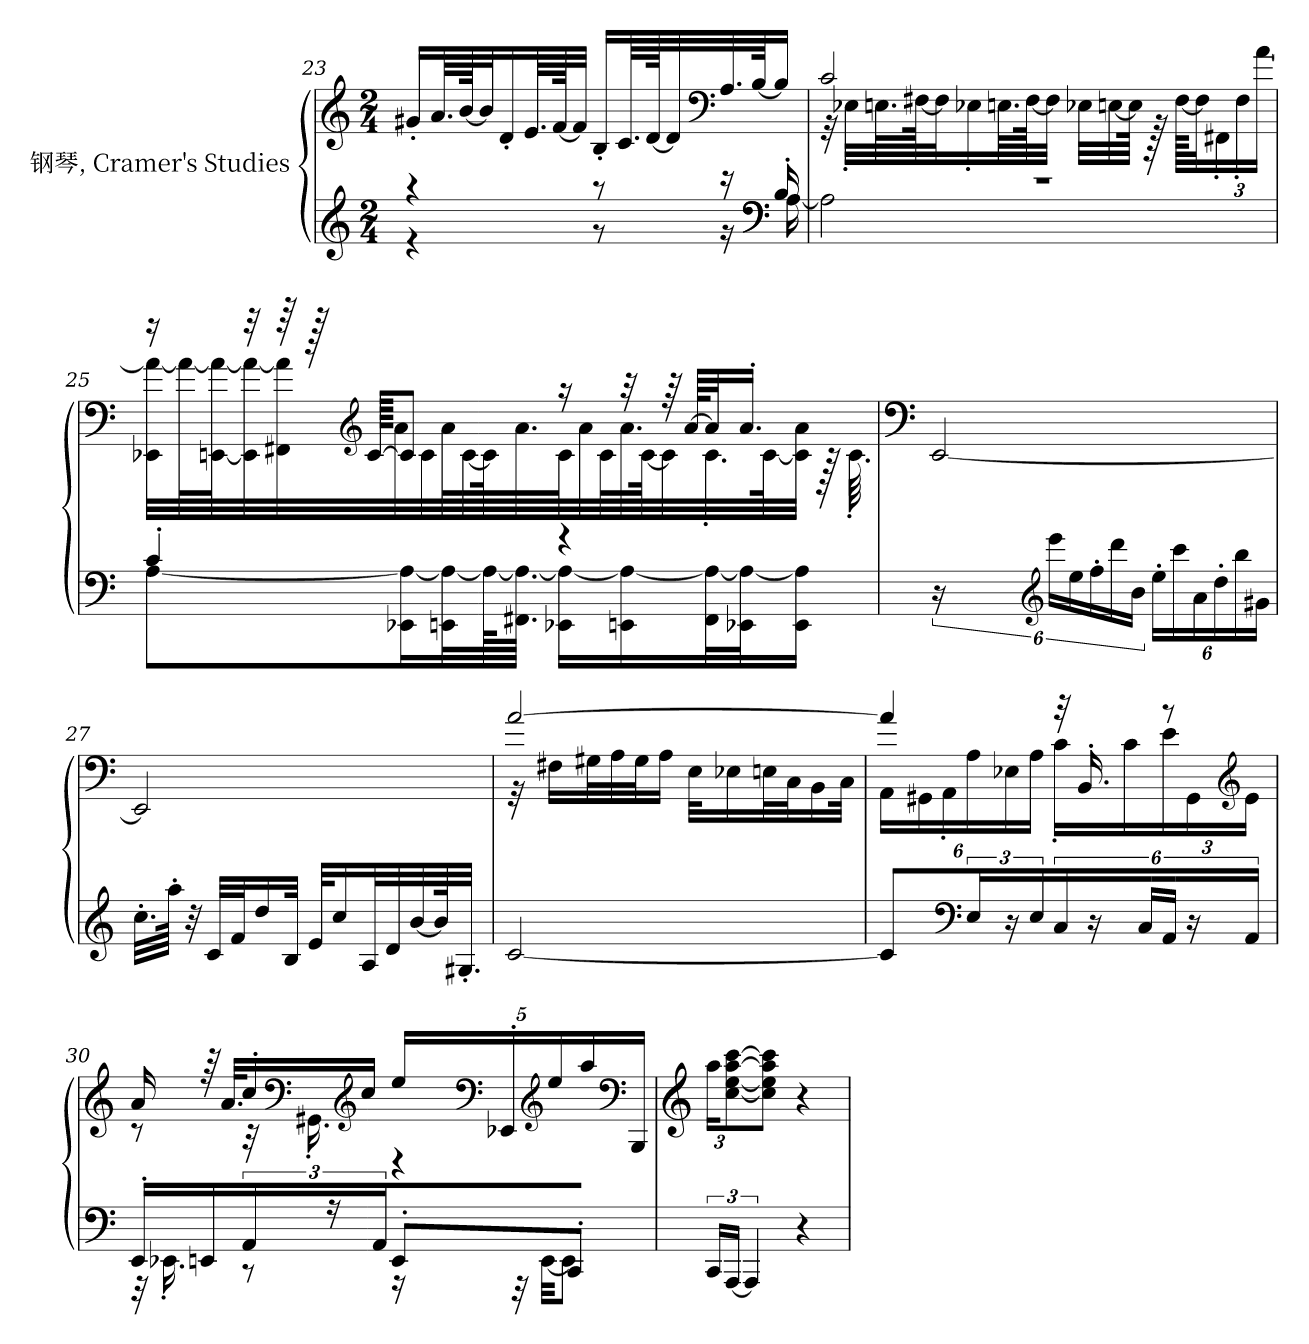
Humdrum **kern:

**kern	**kern
*part1	*part1
*staff2	*staff1
*I"钢琴, Cramer's Studies	*
!!LO:LB:g=z
*clefG2	*clefG2
*k[]	*k[]
*M2/4	*M2/4
=23	=23
*^	*
4r	4r	16g#X'/LL
.	.	64.a/LL
.	.	[128b/JK
.	.	32b/J]
.	.	16d'/
.	.	64.e/LL
.	.	[128f/JK
.	.	32f/JJJ]
8r	8r	16B'/LL
.	.	64.c/LL
.	.	[128d/JK
.	.	32d/]
*	*	*clefF4
16r	16r	32.A/
.	.	[64B/JK
*clefF4	*	*
16B'/	[16A\	16B/JJ]
!!LO:LB:g=z
=24	=24	=24
*	*	*^
2r	2A\]	2c/	32r
.	.	.	32E-X'\LLL
.	.	.	64.En\L
.	.	.	[128F#X\JK
.	.	.	32F#\J]
.	.	.	16E-X'\
.	.	.	64.En\LL
.	.	.	[128F#\JK
.	.	.	32F#\JJJ]
.	.	.	32E-X\LLL
.	.	.	[32En\
.	.	.	64E\JJJk]
.	.	.	128r
.	.	.	[128F#\KKLLL
.	.	.	32F#\J]
*	*	*	*Xbrackettup
.	.	.	24FF#X'\
.	.	.	24F#'\
.	.	.	[24a\JJ
!!LO:PB:g=z	!!
=25	=25	=25	=25
4c'/	[8A\L	16r	32EE-X\ 32a\_LLL
.	.	.	64a\L_
.	.	.	[64EEn\ 64a\_J
.	.	32r	32EE\] 32a\_
.	.	64r	32FF#X\ 32a\]
.	.	128r	.
*	*	*clefG2	*
.	.	[128c/KKKKL	.
.	16EE-X\ 16A\_L	8c/J]	32a\
.	.	.	32c\
.	32EEn\ 32A\_L	.	64a\L
.	.	.	[64c\
.	128A\KL_	.	128c\K]
.	64.FF#X\ 64.A\_JJJJ	.	64.a\
4r	16EE-X\ 16A\_LL	16r	64c\J
.	.	.	32a\
.	.	.	64c\L
.	16EEn\ 16A\_	32r	64.a\
.	.	.	[128c\JK
.	.	64r	32c\]
.	.	[64a/KLLL	.
.	32FF#\ 32A\_L	32a/J]	32.c'\
.	32EE-X\ 32A\_J	16.a'/JJ	.
.	.	.	[64c\K
.	16EE-\ 16A\]JJ	.	32c\] 32a\JJJ
.	.	.	128r
.	.	.	64.c'\
*v	*v	*	*
*	*v	*v
!!LO:LB:g=z
=26	=26
*	*clefF4
24r	[2EE/
*clefG2	*
24eee\LL	.
24ee\	.
*Xbrackettup	*
24ff'\	.
24ddd\	.
24b\JJ	.
24ee'\LL	.
24ccc\	.
24a\	.
24dd'\	.
24bb\	.
24g#X\JJ	.
=27	=27
32.cc'\LLL	2EE/]
64aa'\JJJk	.
32r	.
32c/LLL	.
32f/J	.
16dd/	.
32B/JJk	.
32e/KLL	.
16cc/	.
32A/L	.
32d/	.
[32b/	.
64b/K]	.
32.G#X'/JJJ	.
=28	=28
*	*^
[2c/	[2a/	32r
.	.	16F#X\LL
.	.	32G#X\L
.	.	32A\
.	.	32G#\J
.	.	16A\JJ
.	.	32E\KLL
.	.	16E-X\
.	.	32En\L
.	.	32C\J
.	.	16BB\
.	.	32C\JJk
!!LO:LB:g=z	!!
=29	=29	=29
8c/L]	4a/]	24AA\LL
.	.	24GG#X\
.	.	24AA'\
*clefF4	*	*
*brackettup	*	*
24E/Jk	.	24A\
24r	.	24E-X\
24E\	.	24A\JJ
24C/	32r	16c'\LL
.	16.BB'/	.
24r	.	.
.	.	16c\
24C/LL	.	.
24AA/JJ	8r	24e\
24r	.	24GG#\
*	*clefG2	*
24AA/	.	24e\JJ
=30	=30	=30
*^	*	*
16EE'/LL	32r	16a/	8r
.	16.EE-X'\	.	.
16EEn/	.	64r	.
.	.	32.a/KLL	.
24AA/JJ	8r	16cc'/	32r
*	*	*clefF4	*
.	.	.	16.GG#X'\
24r	.	.	.
*	*	*clefG2	*
.	.	16cc/JJ	.
24AA/	.	.	.
8EE'/L	16r	20ee/LL	4r
*	*	*clefF4	*
.	.	20EE-X'/	.
.	32r	.	.
.	[32EE\KKL	.	.
*	*	*clefG2	*
.	.	20ee/	.
8CC'/J	8EE\J]	.	.
.	.	20aa/	.
*	*	*clefF4	*
.	.	20BBB/JJ	.
*v	*v	*	*
*	*v	*v
!!LO:LB:g=z
=31	=31
*	*clefG2
24CC/LL	24aa\KL
[24AAA/JJ	[12cc\ [12ee\ [12aa\ [12ccc\
6AAA/]	.
.	8cc\] 8ee\] 8aa\] 8ccc\]J
4r	4r
=	=
*-	*-
